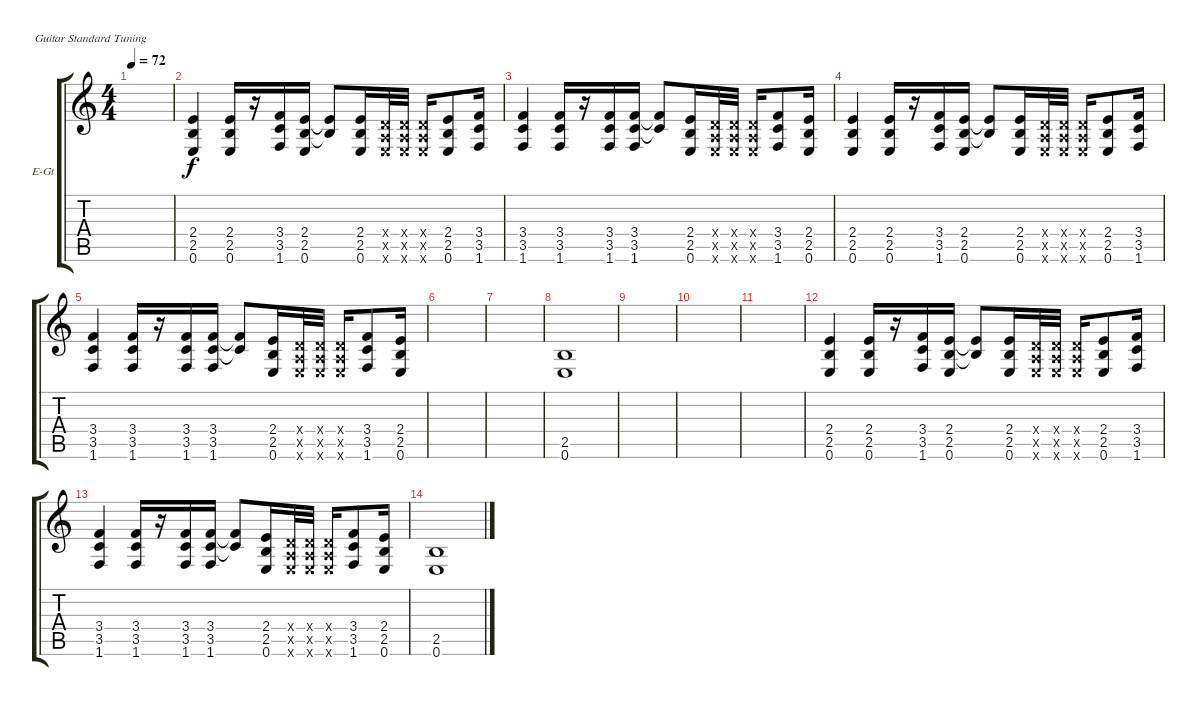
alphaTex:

\defaultSystemsLayout 4
\bracketExtendMode groupsimilarinstruments
\firstSystemTrackNameOrientation horizontal
\otherSystemsTrackNameOrientation horizontal
\track ("Rythm (Drive)" "E-Gt") {instrument distortionguitar}
\staff {score tabs}
\tuning (E4 B3 G3 D3 A2 E2)
\ts (4 4)
\tempo 72
\clef g2
\scale
0.333333
\ks c
|
\scale
0.333333 (2.4 2.5 0.6).4 (2.4 2.5 0.6).16 r.16 (3.5 1.6 3.4).16 (2.4 2.5 0.6).16 (2.4{t} 2.5{t}).8 (2.4 2.5 0.6).16 (0.4{x} 0.5{x} 0.6{x}).32 (0.4{x} 0.5{x} 0.6{x}).32 (0.4{x} 0.6{x} 0.5{x}).16 (2.4 2.5 0.6).8 (3.4 3.5 1.6).16 |
\scale
0.333333 (3.4 3.5 1.6).4 (3.4 3.5 1.6).16 r.16 (3.5 1.6 3.4).16 (3.4 3.5 1.6).16 (3.4{t} 3.5{t}).8 (2.4 2.5 0.6).16 (0.4{x} 0.5{x} 0.6{x}).32 (0.4{x} 0.5{x} 0.6{x}).32 (0.4{x} 0.6{x} 0.5{x}).16 (3.4 3.5 1.6).8 (2.4 2.5 0.6).16 |
\scale
0.333333 (2.4 2.5 0.6).4 (2.4 2.5 0.6).16 r.16 (3.5 1.6 3.4).16 (2.4 2.5 0.6).16 (2.4{t} 2.5{t}).8 (2.4 2.5 0.6).16 (0.4{x} 0.5{x} 0.6{x}).32 (0.4{x} 0.5{x} 0.6{x}).32 (0.4{x} 0.6{x} 0.5{x}).16 (2.4 2.5 0.6).8 (3.4 3.5 1.6).16 |
\scale
0.333333 (3.4 3.5 1.6).4 (3.4 3.5 1.6).16 r.16 (3.5 1.6 3.4).16 (3.4 3.5 1.6).16 (3.4{t} 3.5{t}).8 (2.4 2.5 0.6).16 (0.4{x} 0.5{x} 0.6{x}).32 (0.4{x} 0.5{x} 0.6{x}).32 (0.4{x} 0.6{x} 0.5{x}).16 (3.4 3.5 1.6).8 (2.4 2.5 0.6).16 |
\scale
0.333333 |
\scale
0.333333 |
\scale
0.333333 (2.5 0.6).1 |
\scale
0.333333 |
\scale
0.333333 |
\scale
0.333333 |
(2.4 2.5 0.6).4 (2.4 2.5 0.6).16 r.16 (3.5 1.6 3.4).16 (2.4 2.5 0.6).16 (2.4{t} 2.5{t}).8 (2.4 2.5 0.6).16 (0.4{x} 0.5{x} 0.6{x}).32 (0.4{x} 0.5{x} 0.6{x}).32 (0.4{x} 0.6{x} 0.5{x}).16 (2.4 2.5 0.6).8 (3.4 3.5 1.6).16 |
(3.4 3.5 1.6).4 (3.4 3.5 1.6).16 r.16 (3.5 1.6 3.4).16 (3.4 3.5 1.6).16 (3.4{t} 3.5{t}).8 (2.4 2.5 0.6).16 (0.4{x} 0.5{x} 0.6{x}).32 (0.4{x} 0.5{x} 0.6{x}).32 (0.4{x} 0.6{x} 0.5{x}).16 (3.4 3.5 1.6).8 (2.4 2.5 0.6).16 |
(0.6 2.5).1
